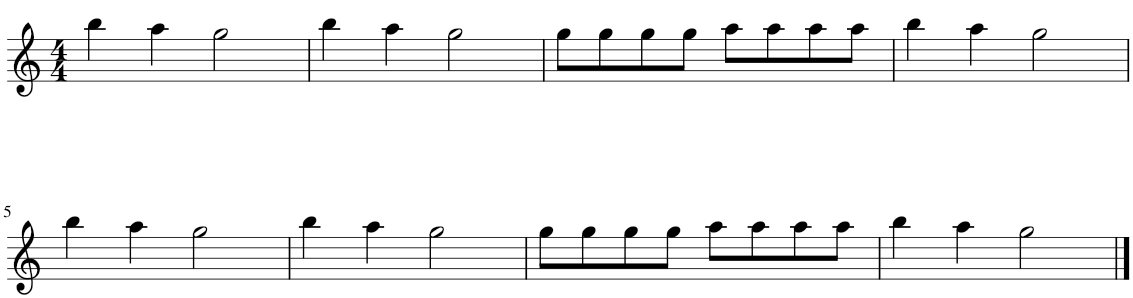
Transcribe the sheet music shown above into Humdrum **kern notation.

**kern
*part1
*staff1
*I"Harmonica
*I'Hmca
*clefG2
*k[]
*M4/4
=1
4bb\
4aa\
2gg\
=2
4bb\
4aa\
2gg\
=3
8gg\L
8gg\
8gg\
8gg\J
8aa\L
8aa\
8aa\
8aa\J
=4
4bb\
4aa\
2gg\
!!LO:LB:g=z
=5
4bb\
4aa\
2gg\
=6
4bb\
4aa\
2gg\
=7
8gg\L
8gg\
8gg\
8gg\J
8aa\L
8aa\
8aa\
8aa\J
=8
4bb\
4aa\
2gg\
==
*-
